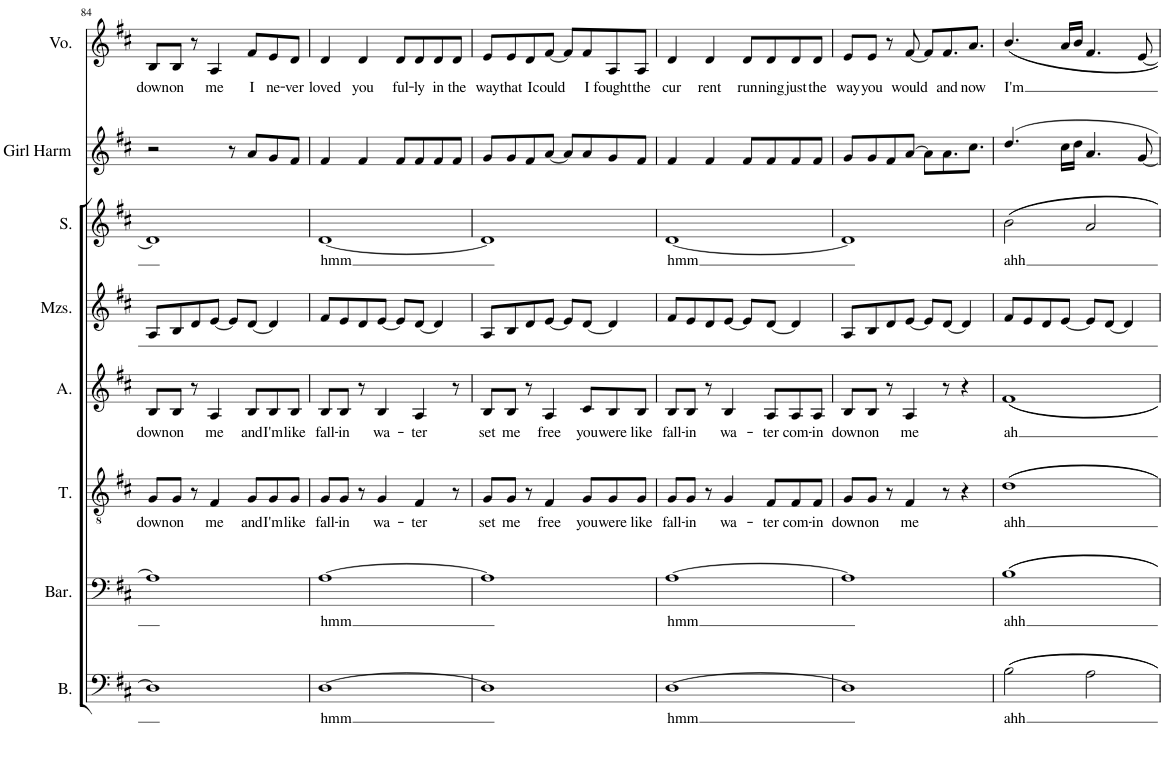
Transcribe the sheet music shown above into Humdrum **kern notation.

**kern	**text	**kern	**text	**kern	**text	**kern	**text	**kern	**kern	**text	**kern	**kern	**text
*part8	*part8	*part7	*part7	*part6	*part6	*part5	*part5	*part4	*part3	*part3	*part2	*part1	*part1
*staff8	*staff8	*staff7	*staff7	*staff6	*staff6	*staff5	*staff5	*staff4	*staff3	*staff3	*staff2	*staff1	*staff1
*I"Bass	*	*I"Baritone	*	*I"Tenor	*	*I"Alto	*	*I"Mezzo-soprano	*I"Soprano	*	*I"Harm 1	*I"Voice	*
*I'B.	*	*I'Bar.	*	*I'T.	*	*I'A.	*	*I'Mzs.	*I'S.	*	*	*I'Vo.	*
!!LO:PB:g=z
*clefF4	*	*clefF4	*	*clefGv2	*	*clefG2	*	*clefG2	*clefG2	*	*clefG2	*clefG2	*
*k[f#c#]	*	*k[f#c#]	*	*k[f#c#]	*	*k[f#c#]	*	*k[f#c#]	*k[f#c#]	*	*k[f#c#]	*k[f#c#]	*
*M4/4	*	*M4/4	*	*M4/4	*	*M4/4	*	*M4/4	*M4/4	*	*M4/4	*M4/4	*
=84	=84	=84	=84	=84	=84	=84	=84	=84	=84	=84	=84	=84	=84
!	!	!	!	!	!LO:LY:b	!	!LO:LY:b	!	!	!	!	!	!LO:LY:b
1D]	.	1A]	.	8G/L	down	8B/L	down	8A/L	1d]	.	2r	8B/L	down
!	!	!	!	!	!LO:LY:b	!	!LO:LY:b	!	!	!	!	!	!LO:LY:b
.	.	.	.	8G/J	on	8B/J	on	8B/	.	.	.	8B/J	on
.	.	.	.	8r	.	8r	.	8d/	.	.	.	8r	.
!	!	!	!	!	!LO:LY:b	!	!LO:LY:b	!	!	!	!	!	!LO:LY:b
.	.	.	.	4F#/	me	4A/	me	[8e/J	.	.	.	4A/	me
.	.	.	.	.	.	.	.	8e/L]	.	.	8r	.	.
!	!	!	!	!	!LO:LY:b	!	!LO:LY:b	!	!	!	!	!	!LO:LY:b
.	.	.	.	8G/L	and	8B/L	and	[8d/J	.	.	8a/L	8f#/L	I
!	!	!	!	!	!LO:LY:b	!	!LO:LY:b	!	!	!	!	!	!LO:LY:b
.	.	.	.	8G/	I'm	8B/	I'm	4d/]	.	.	8g/	8e/	ne-
!	!	!	!	!	!LO:LY:b	!	!LO:LY:b	!	!	!	!	!	!LO:LY:b
.	.	.	.	8G/J	like	8B/J	like	.	.	.	8f#/J	8d/J	-ver
=85	=85	=85	=85	=85	=85	=85	=85	=85	=85	=85	=85	=85	=85
!	!LO:LY:b	!	!LO:LY:b	!	!LO:LY:b	!	!LO:LY:b	!	!	!LO:LY:b	!	!	!LO:LY:b
[1D	hmm	[1A	hmm	8G/L	fall-	8B/L	fall-	8f#/L	[1d	hmm	4f#/	4d/	loved
!	!	!	!	!	!LO:LY:b	!	!LO:LY:b	!	!	!	!	!	!
.	.	.	.	8G/J	-in	8B/J	-in	8e/	.	.	.	.	.
!	!	!	!	!	!	!	!	!	!	!	!	!	!LO:LY:b
.	.	.	.	8r	.	8r	.	8d/	.	.	4f#/	4d/	you
!	!	!	!	!	!LO:LY:b	!	!LO:LY:b	!	!	!	!	!	!
.	.	.	.	4G/	wa-	4B/	wa-	[8e/J	.	.	.	.	.
!	!	!	!	!	!	!	!	!	!	!	!	!	!LO:LY:b
.	.	.	.	.	.	.	.	8e/L]	.	.	8f#/L	8d/L	ful-
!	!	!	!	!	!LO:LY:b	!	!LO:LY:b	!	!	!	!	!	!LO:LY:b
.	.	.	.	4F#/	-ter	4A/	-ter	[8d/J	.	.	8f#/	8d/	-ly
!	!	!	!	!	!	!	!	!	!	!	!	!	!LO:LY:b
.	.	.	.	.	.	.	.	4d/]	.	.	8f#/	8d/	in
!	!	!	!	!	!	!	!	!	!	!	!	!	!LO:LY:b
.	.	.	.	8r	.	8r	.	.	.	.	8f#/J	8d/J	the
=86	=86	=86	=86	=86	=86	=86	=86	=86	=86	=86	=86	=86	=86
!	!	!	!	!	!LO:LY:b	!	!LO:LY:b	!	!	!	!	!	!LO:LY:b
1D]	.	1A]	.	8G/L	set	8B/L	set	8A/L	1d]	.	8g/L	8e/L	way
!	!	!	!	!	!LO:LY:b	!	!LO:LY:b	!	!	!	!	!	!LO:LY:b
.	.	.	.	8G/J	me	8B/J	me	8B/	.	.	8g/	8e/	that
!	!	!	!	!	!	!	!	!	!	!	!	!	!LO:LY:b
.	.	.	.	8r	.	8r	.	8d/	.	.	8f#/	8d/	I
!	!	!	!	!	!LO:LY:b	!	!LO:LY:b	!	!	!	!	!	!LO:LY:b
.	.	.	.	4F#/	free	4A/	free	[8e/J	.	.	[8a/J	[8f#/J	could
.	.	.	.	.	.	.	.	8e/L]	.	.	8a/L]	8f#/L]	.
!	!	!	!	!	!LO:LY:b	!	!LO:LY:b	!	!	!	!	!	!LO:LY:b
.	.	.	.	8G/L	you	8c#/L	you	[8d/J	.	.	8a/	8f#/	I
!	!	!	!	!	!LO:LY:b	!	!LO:LY:b	!	!	!	!	!	!LO:LY:b
.	.	.	.	8G/	were	8B/	were	4d/]	.	.	8g/	8A/	fought
!	!	!	!	!	!LO:LY:b	!	!LO:LY:b	!	!	!	!	!	!LO:LY:b
.	.	.	.	8G/J	like	8B/J	like	.	.	.	8f#/J	8A/J	the
=87	=87	=87	=87	=87	=87	=87	=87	=87	=87	=87	=87	=87	=87
!	!LO:LY:b	!	!LO:LY:b	!	!LO:LY:b	!	!LO:LY:b	!	!	!LO:LY:b	!	!	!LO:LY:b
[1D	hmm	[1A	hmm	8G/L	fall-	8B/L	fall-	8f#/L	[1d	hmm	4f#/	4d/	cur
!	!	!	!	!	!LO:LY:b	!	!LO:LY:b	!	!	!	!	!	!
.	.	.	.	8G/J	-in	8B/J	-in	8e/	.	.	.	.	.
!	!	!	!	!	!	!	!	!	!	!	!	!	!LO:LY:b
.	.	.	.	8r	.	8r	.	8d/	.	.	4f#/	4d/	rent
!	!	!	!	!	!LO:LY:b	!	!LO:LY:b	!	!	!	!	!	!
.	.	.	.	4G/	wa-	4B/	wa-	[8e/J	.	.	.	.	.
!	!	!	!	!	!	!	!	!	!	!	!	!	!LO:LY:b
.	.	.	.	.	.	.	.	8e/L]	.	.	8f#/L	8d/L	run
!	!	!	!	!	!LO:LY:b	!	!LO:LY:b	!	!	!	!	!	!LO:LY:b
.	.	.	.	8F#/L	-ter	8A/L	-ter	[8d/J	.	.	8f#/	8d/	ning
!	!	!	!	!	!LO:LY:b	!	!LO:LY:b	!	!	!	!	!	!LO:LY:b
.	.	.	.	8F#/	com-	8A/	com-	4d/]	.	.	8f#/	8d/	just
!	!	!	!	!	!LO:LY:b	!	!LO:LY:b	!	!	!	!	!	!LO:LY:b
.	.	.	.	8F#/J	-in	8A/J	-in	.	.	.	8f#/J	8d/J	the
=88	=88	=88	=88	=88	=88	=88	=88	=88	=88	=88	=88	=88	=88
!	!	!	!	!	!LO:LY:b	!	!LO:LY:b	!	!	!	!	!	!LO:LY:b
1D]	.	1A]	.	8G/L	down	8B/L	down	8A/L	1d]	.	8g/L	8e/L	way
!	!	!	!	!	!LO:LY:b	!	!LO:LY:b	!	!	!	!	!	!LO:LY:b
.	.	.	.	8G/J	on	8B/J	on	8B/	.	.	8g/	8e/J	you
.	.	.	.	8r	.	8r	.	8d/	.	.	8f#/	8r	.
!	!	!	!	!	!LO:LY:b	!	!LO:LY:b	!	!	!	!	!	!LO:LY:b
.	.	.	.	4F#/	me	4A/	me	[8e/J	.	.	[8a/J	[8f#/	would
.	.	.	.	.	.	.	.	8e/L]	.	.	8a\L]	8f#/L]	.
!	!	!	!	!	!	!	!	!	!	!	!	!	!LO:LY:b
.	.	.	.	8r	.	8r	.	[8d/J	.	.	8.a\	8.f#/	and
.	.	.	.	4r	.	4r	.	4d/]	.	.	.	.	.
!	!	!	!	!	!	!	!	!	!	!	!	!	!LO:LY:b
.	.	.	.	.	.	.	.	.	.	.	8.cc#\J	8.a/J	now
=89	=89	=89	=89	=89	=89	=89	=89	=89	=89	=89	=89	=89	=89
!	!LO:LY:b	!	!LO:LY:b	!	!LO:LY:b	!	!LO:LY:b	!	!	!LO:LY:b	!	!	!LO:LY:b
2B\	ahh	1B	ahh	1d	ahh	1f#	ah	8f#/L	2b\	ahh	4.dd/	4.b/	I'm
.	.	.	.	.	.	.	.	8e/	.	.	.	.	.
.	.	.	.	.	.	.	.	8d/	.	.	.	.	.
.	.	.	.	.	.	.	.	[8e/J	.	.	16cc#\LL	16a/LL	.
.	.	.	.	.	.	.	.	.	.	.	16dd\JJ	16b/JJ	.
2A\	.	.	.	.	.	.	.	8e/L]	2a/	.	4.a/	4.f#/	.
.	.	.	.	.	.	.	.	[8d/J	.	.	.	.	.
.	.	.	.	.	.	.	.	4d/]	.	.	.	.	.
.	.	.	.	.	.	.	.	.	.	.	[8g/	[8e/	.
=	=	=	=	=	=	=	=	=	=	=	=	=	=
*-	*-	*-	*-	*-	*-	*-	*-	*-	*-	*-	*-	*-	*-
